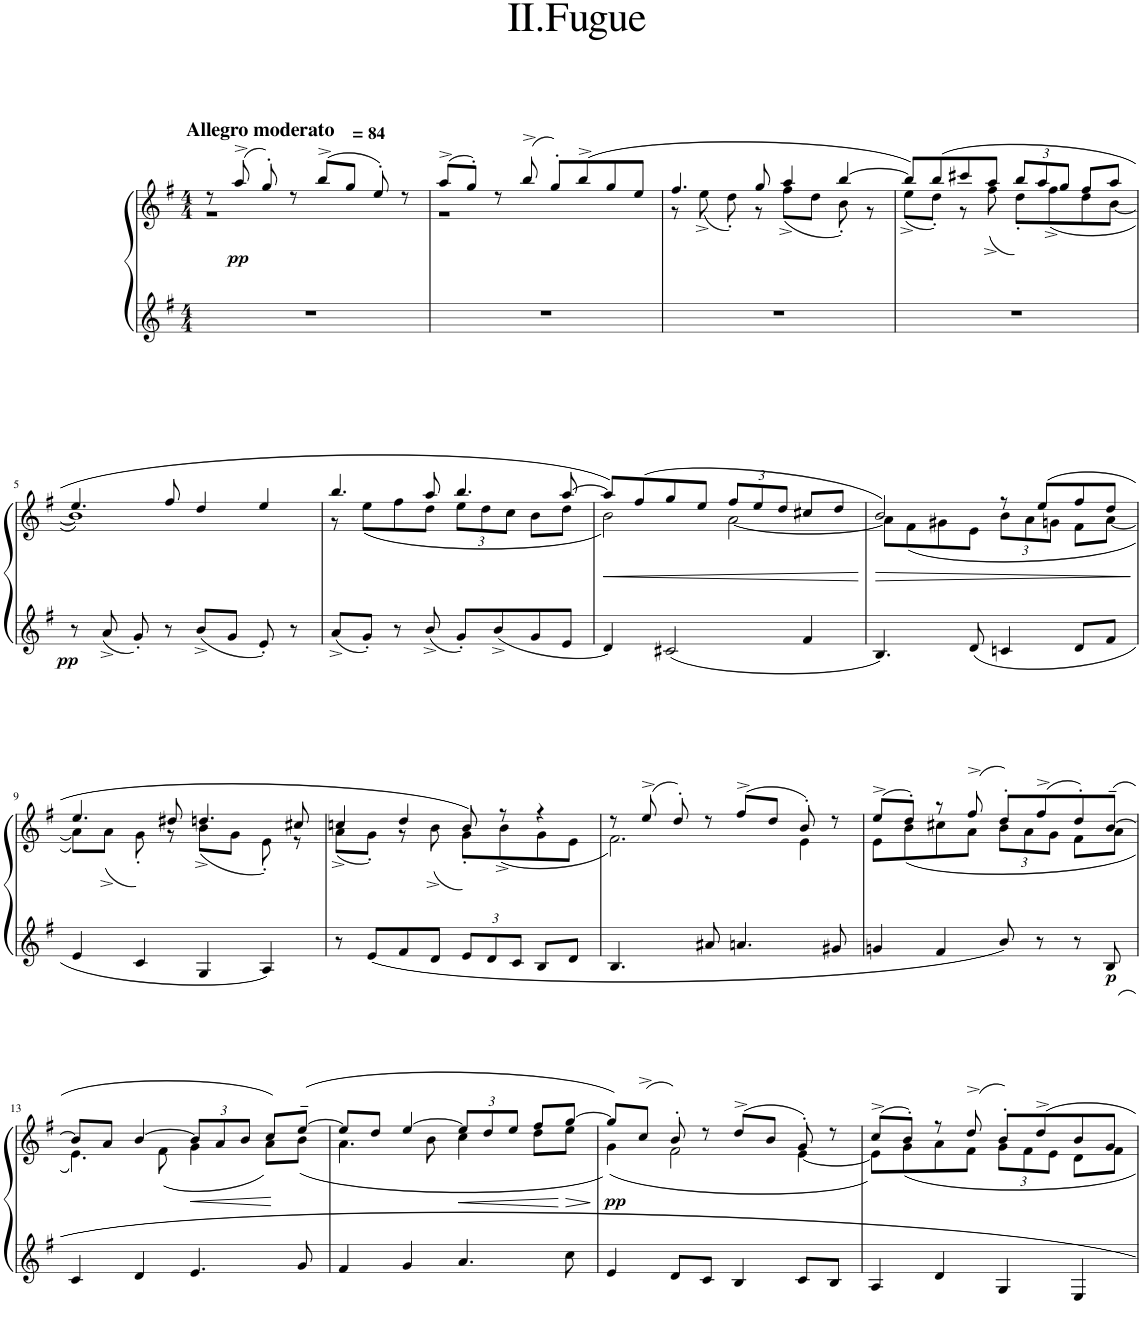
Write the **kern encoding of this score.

**kern	**kern	**dynam
*part1	*part1	*part1
*staff2	*staff1	*staff1/2
*I"Piano	*	*
*I'Pno.	*	*
!!LO:PB:g=z
*clefG2	*clefG2	*
*k[f#]	*k[f#]	*
*M4/4	*M4/4	*
=1	=1	=1
*	*^	*
!	!LO:TX:a:B:t=Allegro moderato	!	!
!	!LO:TX:a:B:t== 84	!	!
1r	8r	1r	.
!	!	!	!LO:DY:b
.	(8aa^>/	.	pp
.	8gg'>/)	.	.
.	8r	.	.
.	(8bb^>/L	.	.
.	8gg/J	.	.
.	8ee'>/)	.	.
.	8r	.	.
=2	=2	=2	=2
1r	(8aa^>/L	1r	.
.	8gg'>/J)	.	.
.	8r	.	.
.	(8bb^>/	.	.
.	8gg'>/L)	.	.
.	(8bb^>/	.	.
.	8gg/	.	.
.	8ee/J	.	.
=3	=3	=3	=3
1r	4.ff#/	8r	.
.	.	(8ee^\	.
.	.	8dd'\)	.
.	8gg/	8r	.
.	4aa/	(8ff#^\L	.
.	.	8dd\J	.
.	[4bb/	8b'\)	.
.	.	8r	.
=4	=4	=4	=4
1r	8bb/L])	(8ee^\L	.
.	(8bb/	8dd'\J)	.
.	8ccc#X/	8r	.
.	8aa/J	(8ff#^\	.
*	*Xbrackettup	*	*
.	12bb/L	8dd'\L)	.
.	12aa/	.	.
.	.	(8ff#^\	.
.	12gg/J	.	.
.	8ff#/L	8dd\	.
.	8aa/J	[8b\J	.
!!LO:LB:g=z	!!
=5	=5	=5	=5
!	!	!	!LO:DY:b=2
8r	4.ee/	1b])	pp
8a^</	.	.	.
8g'</	.	.	.
8r	8ff#/	.	.
8b^</L	4dd/	.	.
8g/J	.	.	.
8e'</	4ee/	.	.
8r	.	.	.
=6	=6	=6	=6
8a^</L	4.bb/	8r	.
8g'</J	.	(8ee\L	.
8r	.	8ff#\	.
8b^</	8aa/	8dd\J	.
8g'</L	4.bb/	12ee\L	.
.	.	12dd\	.
8b^</	.	.	.
.	.	12cc\J	.
8g/	.	8b\L	.
8e/J	[8aa/	8dd\J	.
=7	=7	=7	=7
!	!	!	!LO:HP:b
4d/	8aa/L])	2b\)	<
.	(8ff#/	.	.
2c#X/	8gg/	.	.
.	8ee/J	.	.
.	12ff#/L	[2a\	.
.	12ee/	.	.
.	12dd/J	.	.
4f#/	8cc#X/L	.	.
.	8dd/J	.	.
=8	=8	=8	=8
!	!	!	!LO:HP:b
4.B/	2b/)	8a\L]	>
.	.	(8f#\	.
.	.	8g#X\	.
8d/	.	8e\J	.
4cn/	8r	12b\L	.
.	.	12a\	.
.	(8ee/L	.	.
.	.	12gn\J	.
8d/L	8ff#/	8f#\L	.
8f#/J	8dd/J	[8a\J	.
*	*v	*v	*
.	.	[
!!LO:LB:g=z
=9	=9	=9
*	*^	*
4e/	4.ee/	8a\L])	.
.	.	(8a^\J	.
4c/	.	8g'\)	.
.	8dd#X/	8r	.
4G/	4.ddn/	(8b^\L	.
.	.	8g\J	.
4A/	.	8e'\)	.
.	8cc#X/	8r	.
=10	=10	=10	=10
8r	4ccn/	(8a^\L	.
8e/L	.	8g'\J)	.
8f#/	4dd/	8r	.
8d/J	.	(8b^\	.
*Xbrackettup	*	*	*
12e/L	8b/)	8g'\L)	.
12d/	.	.	.
.	8r	(8b^\	.
12c/J	.	.	.
8B/L	4r	8g\	.
8d/J	.	8e\J	.
=11	=11	=11	=11
4.B/	8r	2.f#\)	.
.	(8ee^>/	.	.
.	8dd'>/)	.	.
8a#X/	8r	.	.
4.an/	(8ff#^>/L	.	.
.	8dd/J	.	.
.	8b'>/)	4e\	.
8g#X/	8r	.	.
=12	=12	=12	=12
4gn/	(8ee^>/L	8e\L	.
.	8dd'>/J)	(8b\	.
4f#/	8r	8cc#X\	.
.	(8ff#^>/	8a\J	.
8b/	8dd'>/L)	12b\L	.
.	.	12a\	.
8r	(8ff#^>/	.	.
.	.	12g\J	.
8r	8dd'/)	8f#\L	.
!	!	!	!LO:DY:b=2
8B/	([8b~/J	8a\J	p
!!LO:LB:g=z	!!
=13	=13	=13	=13
4c/	8b/L]	4.e\)	.
.	8a/J	.	.
4d/	[4b/	.	.
.	.	(8f#\	.
!	!	!	!LO:HP:b
4.e/	12b/L]	4g\	<
.	12a/	.	.
.	12b/J	.	.
.	8cc/L)	8a\L)	.
8g/	([8ee~/J	(8b\J	]
=14	=14	=14	=14
4f#/	8ee/L]	4.a\	.
.	8dd/J	.	.
4g/	[4ee/	.	.
.	.	8b\	.
!	!	!	!LO:HP:b
4.a/	12ee/L]	4cc\	<
.	12dd/	.	.
.	12ee/J	.	.
.	8ff#/L	8dd\L	.
8cc\	[8gg/J	8ee\J	[
*	*v	*v	*
.	.	[
=15	=15	=15
*	*^	*
!	!	!	!LO:DY:b
4e/	8gg/L])	(4g\)	pp
.	(8cc^>/J	.	.
8d/L	8b'>/)	2f#\	.
8c/J	8r	.	.
4B/	(8dd^>/L	.	.
.	8b/J	.	.
8c/L	8g'>/)	[4e\	.
8B/J	8r	.	.
=16	=16	=16	=16
4A/	(8cc^>/L	8e\L])	.
.	8b'>/J)	8g\	.
4d/	8r	8a\	.
.	(8dd^>/	8f#\J	.
4G/	8b'>/L)	12g\L	.
.	.	12f#\	.
.	8dd^>/	.	.
.	.	12e\J	.
4E/	8b/	8d\L	.
.	8g/J	8f#\J	.
*	*v	*v	*
=	=	=
*-	*-	*-
